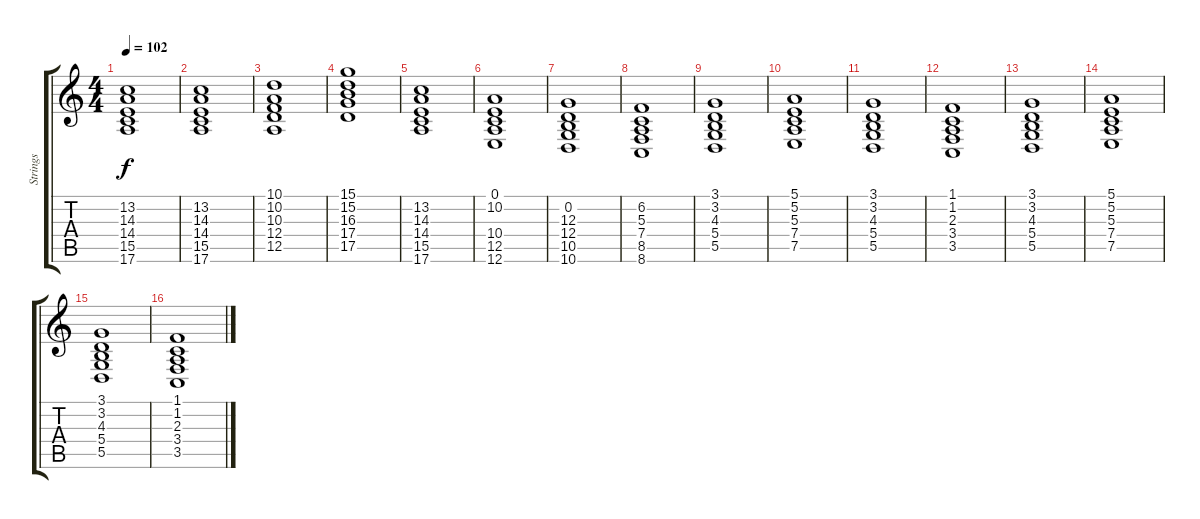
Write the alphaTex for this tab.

\track ("Strings" "Strings") {instrument synthstrings2}
\staff {score tabs}
\tuning (E4 B3 G3 D3 A2 E2) {hide}
\ts (4 4)
\tempo 102
\clef g2
\ks c
(13.2 14.3 14.4 15.5 17.6).1{dy f} |
(13.2 14.3 14.4 15.5 17.6).1 |
(10.1 10.2 10.3 12.4 12.5).1 |
(15.1 15.2 16.3 17.4 17.5).1 |
(13.2 14.3 14.4 15.5 17.6).1 |
(0.1 10.2 10.4 12.5 12.6).1 |
(0.2 12.3 12.4 10.5 10.6).1 |
(6.2 5.3 7.4 8.5 8.6).1 |
(3.1 3.2 4.3 5.4 5.5).1 |
(5.1 5.2 5.3 7.4 7.5).1 |
(3.1 3.2 4.3 5.4 5.5).1 |
(1.1 1.2 2.3 3.4 3.5).1 |
(3.1 3.2 4.3 5.4 5.5).1 |
(5.1 5.2 5.3 7.4 7.5).1 |
(3.1 3.2 4.3 5.4 5.5).1 |
(1.1 1.2 2.3 3.4 3.5).1
